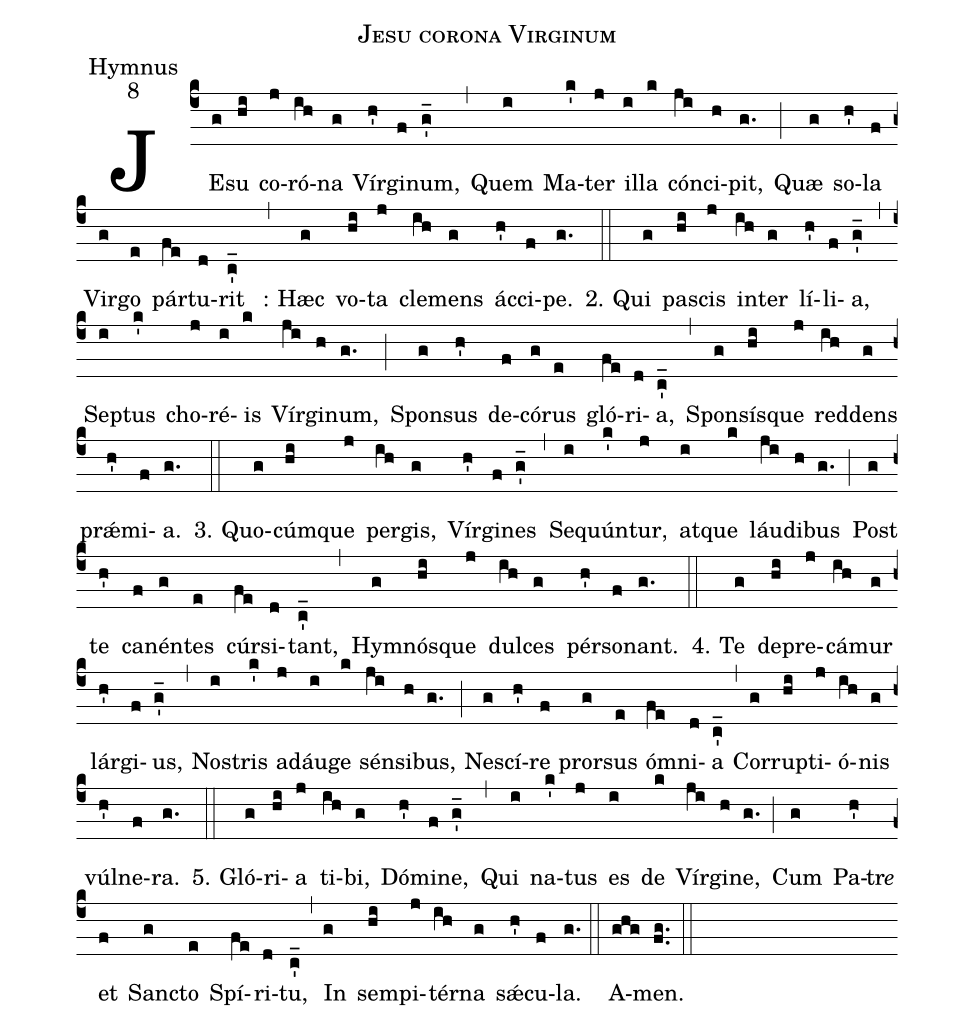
name:Jesu corona Virginum;
office-part:Hymnus;
mode:8;
%%
(c4)JE(g)su(hi) co(j)ró(ih)na(g) Vír(h')gi(f)num,(g_') (,)
Quem(i) Ma(k')ter(j) il(i)la(k) cón(ji)ci(h)pit,(g.) (;)
Quæ(g) so(h')la(f) Vir(g)go(e) pár(fe)tu(d)rit(c_') (,)~:
Hæc(g) vo(hi)ta(j) cle(ih)mens(g) ác(h')ci(f)pe.(g.) (::)

2. Qui(g) pa(hi)scis(j) in(ih)ter(g) lí(h')li(f)a,(g_') (,)
Sep(i)tus(k') cho(j)ré(i)is(k) Vír(ji)gi(h)num,(g.) (;)
Spon(g)sus(h') de(f)có(g)rus(e) gló(fe)ri(d)a,(c_') (,)
Spon(g)sís(hi)que(j) red(ih)dens(g) prǽ(h')mi(f)a.(g.) (::)

3. Quo(g)cúm(hi)que(j) per(ih)gis,(g) Vír(h')gi(f)nes(g_') (,)
Se(i)quún(k')tur,(j) at(i)que(k) láu(ji)di(h)bus(g.) (;)
Post(g) te(h') ca(f)nén(g)tes(e) cúr(fe)si(d)tant,(c_') (,)
Hym(g)nós(hi)que(j) dul(ih)ces(g) pér(h')so(f)nant.(g.) (::)

4. Te(g) de(hi)pre(j)cá(ih)mur(g) lár(h')gi(f)us,(g_') (,)
Nos(i)tris(k') a(j)dáu(i)ge(k) sén(ji)si(h)bus,(g.) (;)
Ne(g)scí(h')re(f) pror(g)sus(e) óm(fe)ni(d)a(c_') (,)
Cor(g)rup(hi)ti(j)ó(ih)nis(g) vúl(h')ne(f)ra.(g.) (::)

5. Gló(g)ri(hi)a(j) ti(ih)bi,(g) Dó(h')mi(f)ne,(g_') (,)
Qui(i) na(k')tus(j) es(i) de(k) Vír(ji)gi(h)ne,(g.) (;)
Cum(g) Pa(h')tr<i>e</i>() et(f) San(g)cto(e) Spí(fe)ri(d)tu,(c_') (,)
In(g) sem(hi)pi(j)tér(ih)na(g) sǽ(h')cu(f)la.(g.) (::)
A(ghg)men.(fg..) (::)
